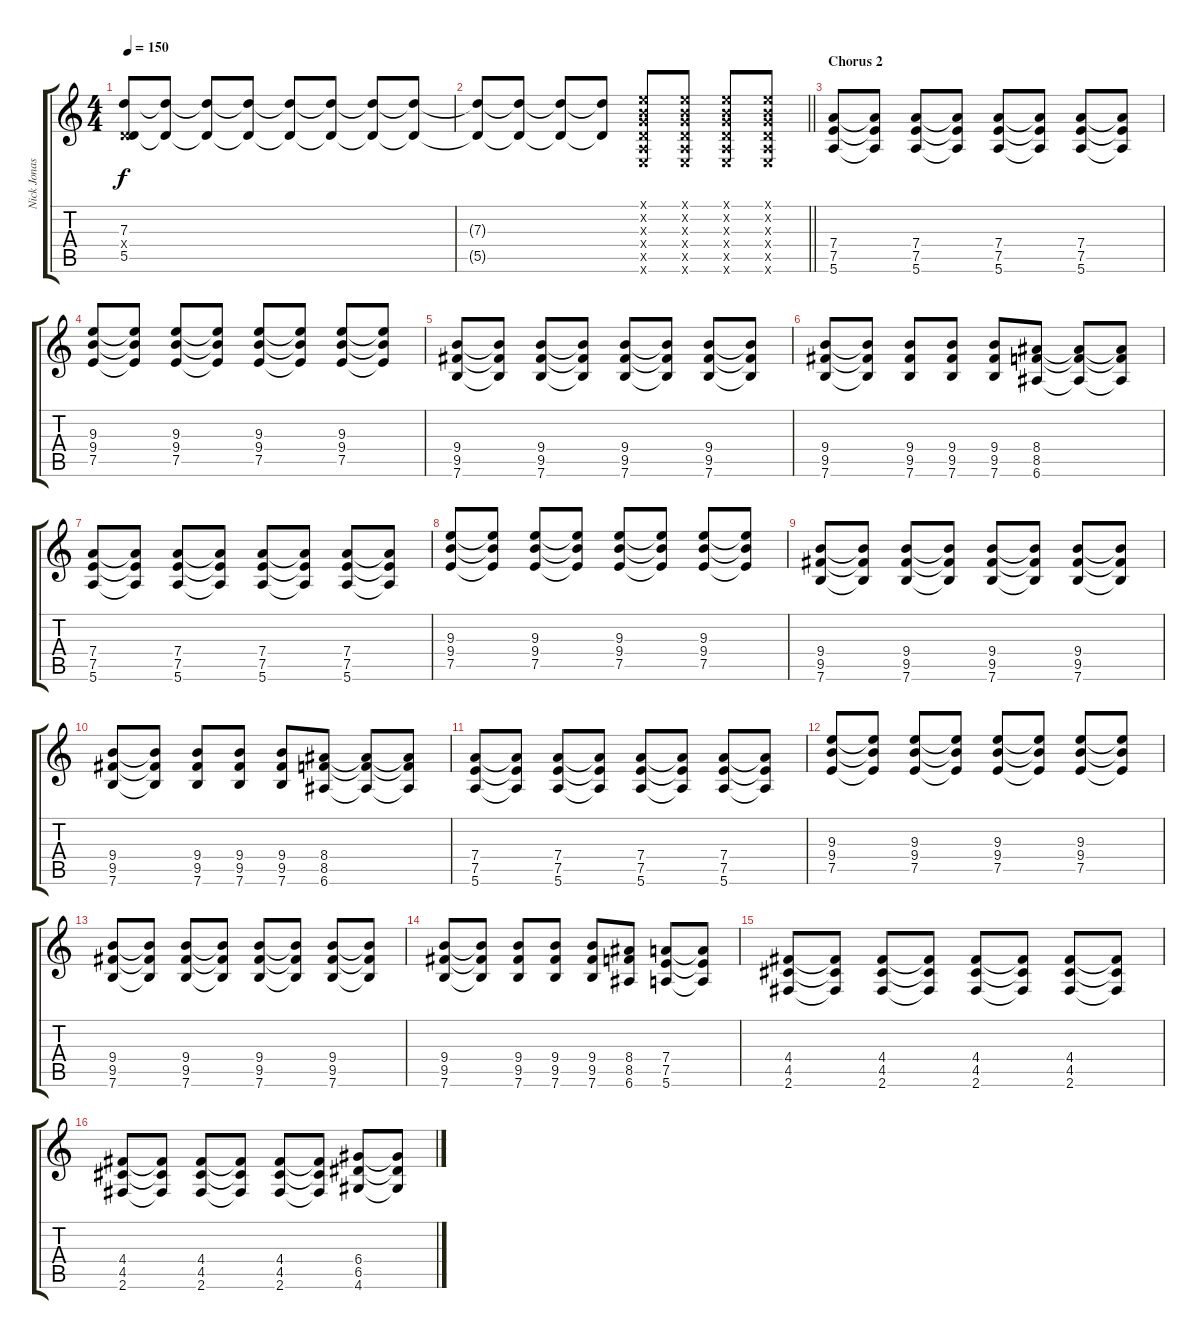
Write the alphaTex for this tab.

\track ("Nick Jonas" "Nick Jonas") {instrument distortionguitar}
\staff {score tabs}
\tuning (E4 B3 G3 D3 A2 E2) {hide}
\ts (4 4)
\tempo 150
\clef g2
\ks c
(7.3 0.4{x} 5.5).8{dy f} (7.3{t} 5.5{t}).8 (7.3{t} 5.5{t}).8 (7.3{t} 5.5{t}).8 (7.3{t} 5.5{t}).8 (7.3{t} 5.5{t}).8 (7.3{t} 5.5{t}).8 (7.3{t} 5.5{t}).8 |
\barLineRight lightlight
(7.3{t} 5.5{t}).8 (7.3{t} 5.5{t}).8 (7.3{t} 5.5{t}).8 (7.3{t} 5.5{t}).8 (0.1{x} 0.2{x} 0.3{x} 0.4{x} 0.5{x} 0.6{x}).8 (0.1{x} 0.2{x} 0.3{x} 0.4{x} 0.5{x} 0.6{x}).8 (0.1{x} 0.2{x} 0.3{x} 0.4{x} 0.5{x} 0.6{x}).8 (0.1{x} 0.2{x} 0.3{x} 0.4{x} 0.5{x} 0.6{x}).8 |
\section ("" "Chorus 2")
(7.4 7.5 5.6).8 (7.4{t} 7.5{t} 5.6{t}).8 (7.4 7.5 5.6).8 (7.4{t} 7.5{t} 5.6{t}).8 (7.4 7.5 5.6).8 (7.4{t} 7.5{t} 5.6{t}).8 (7.4 7.5 5.6).8 (7.4{t} 7.5{t} 5.6{t}).8 |
(9.3 9.4 7.5).8 (9.3{t} 9.4{t} 7.5{t}).8 (9.3 9.4 7.5).8 (9.3{t} 9.4{t} 7.5{t}).8 (9.3 9.4 7.5).8 (9.3{t} 9.4{t} 7.5{t}).8 (9.3 9.4 7.5).8 (9.3{t} 9.4{t} 7.5{t}).8 |
(9.4 9.5 7.6).8 (9.4{t} 9.5{t} 7.6{t}).8 (9.4 9.5 7.6).8 (9.4{t} 9.5{t} 7.6{t}).8 (9.4 9.5 7.6).8 (9.4{t} 9.5{t} 7.6{t}).8 (9.4 9.5 7.6).8 (9.4{t} 9.5{t} 7.6{t}).8 |
(9.4 9.5 7.6).8 (9.4{t} 9.5{t} 7.6{t}).8 (9.4 9.5 7.6).8 (9.4 9.5 7.6).8 (9.4 9.5 7.6).8 (8.4 8.5 6.6).8 (8.4{t} 8.5{t} 6.6{t}).8 (8.4{t} 8.5{t} 6.6{t}).8 |
(7.4 7.5 5.6).8 (7.4{t} 7.5{t} 5.6{t}).8 (7.4 7.5 5.6).8 (7.4{t} 7.5{t} 5.6{t}).8 (7.4 7.5 5.6).8 (7.4{t} 7.5{t} 5.6{t}).8 (7.4 7.5 5.6).8 (7.4{t} 7.5{t} 5.6{t}).8 |
(9.3 9.4 7.5).8 (9.3{t} 9.4{t} 7.5{t}).8 (9.3 9.4 7.5).8 (9.3{t} 9.4{t} 7.5{t}).8 (9.3 9.4 7.5).8 (9.3{t} 9.4{t} 7.5{t}).8 (9.3 9.4 7.5).8 (9.3{t} 9.4{t} 7.5{t}).8 |
(9.4 9.5 7.6).8 (9.4{t} 9.5{t} 7.6{t}).8 (9.4 9.5 7.6).8 (9.4{t} 9.5{t} 7.6{t}).8 (9.4 9.5 7.6).8 (9.4{t} 9.5{t} 7.6{t}).8 (9.4 9.5 7.6).8 (9.4{t} 9.5{t} 7.6{t}).8 |
(9.4 9.5 7.6).8 (9.4{t} 9.5{t} 7.6{t}).8 (9.4 9.5 7.6).8 (9.4 9.5 7.6).8 (9.4 9.5 7.6).8 (8.4 8.5 6.6).8 (8.4{t} 8.5{t} 6.6{t}).8 (8.4{t} 8.5{t} 6.6{t}).8 |
(7.4 7.5 5.6).8 (7.4{t} 7.5{t} 5.6{t}).8 (7.4 7.5 5.6).8 (7.4{t} 7.5{t} 5.6{t}).8 (7.4 7.5 5.6).8 (7.4{t} 7.5{t} 5.6{t}).8 (7.4 7.5 5.6).8 (7.4{t} 7.5{t} 5.6{t}).8 |
(9.3 9.4 7.5).8 (9.3{t} 9.4{t} 7.5{t}).8 (9.3 9.4 7.5).8 (9.3{t} 9.4{t} 7.5{t}).8 (9.3 9.4 7.5).8 (9.3{t} 9.4{t} 7.5{t}).8 (9.3 9.4 7.5).8 (9.3{t} 9.4{t} 7.5{t}).8 |
(9.4 9.5 7.6).8 (9.4{t} 9.5{t} 7.6{t}).8 (9.4 9.5 7.6).8 (9.4{t} 9.5{t} 7.6{t}).8 (9.4 9.5 7.6).8 (9.4{t} 9.5{t} 7.6{t}).8 (9.4 9.5 7.6).8 (9.4{t} 9.5{t} 7.6{t}).8 |
(9.4 9.5 7.6).8 (9.4{t} 9.5{t} 7.6{t}).8 (9.4 9.5 7.6).8 (9.4 9.5 7.6).8 (9.4 9.5 7.6).8 (8.4 8.5 6.6).8 (7.4 7.5 5.6).8 (7.4{t} 7.5{t} 5.6{t}).8 |
(4.4 4.5 2.6).8 (4.4{t} 4.5{t} 2.6{t}).8 (4.4 4.5 2.6).8 (4.4{t} 4.5{t} 2.6{t}).8 (4.4 4.5 2.6).8 (4.4{t} 4.5{t} 2.6{t}).8 (4.4 4.5 2.6).8 (4.4{t} 4.5{t} 2.6{t}).8 |
(4.4 4.5 2.6).8 (4.4{t} 4.5{t} 2.6{t}).8 (4.4 4.5 2.6).8 (4.4{t} 4.5{t} 2.6{t}).8 (4.4 4.5 2.6).8 (4.4{t} 4.5{t} 2.6{t}).8 (6.4 6.5 4.6).8 (6.4{t} 6.5{t} 4.6{t}).8
